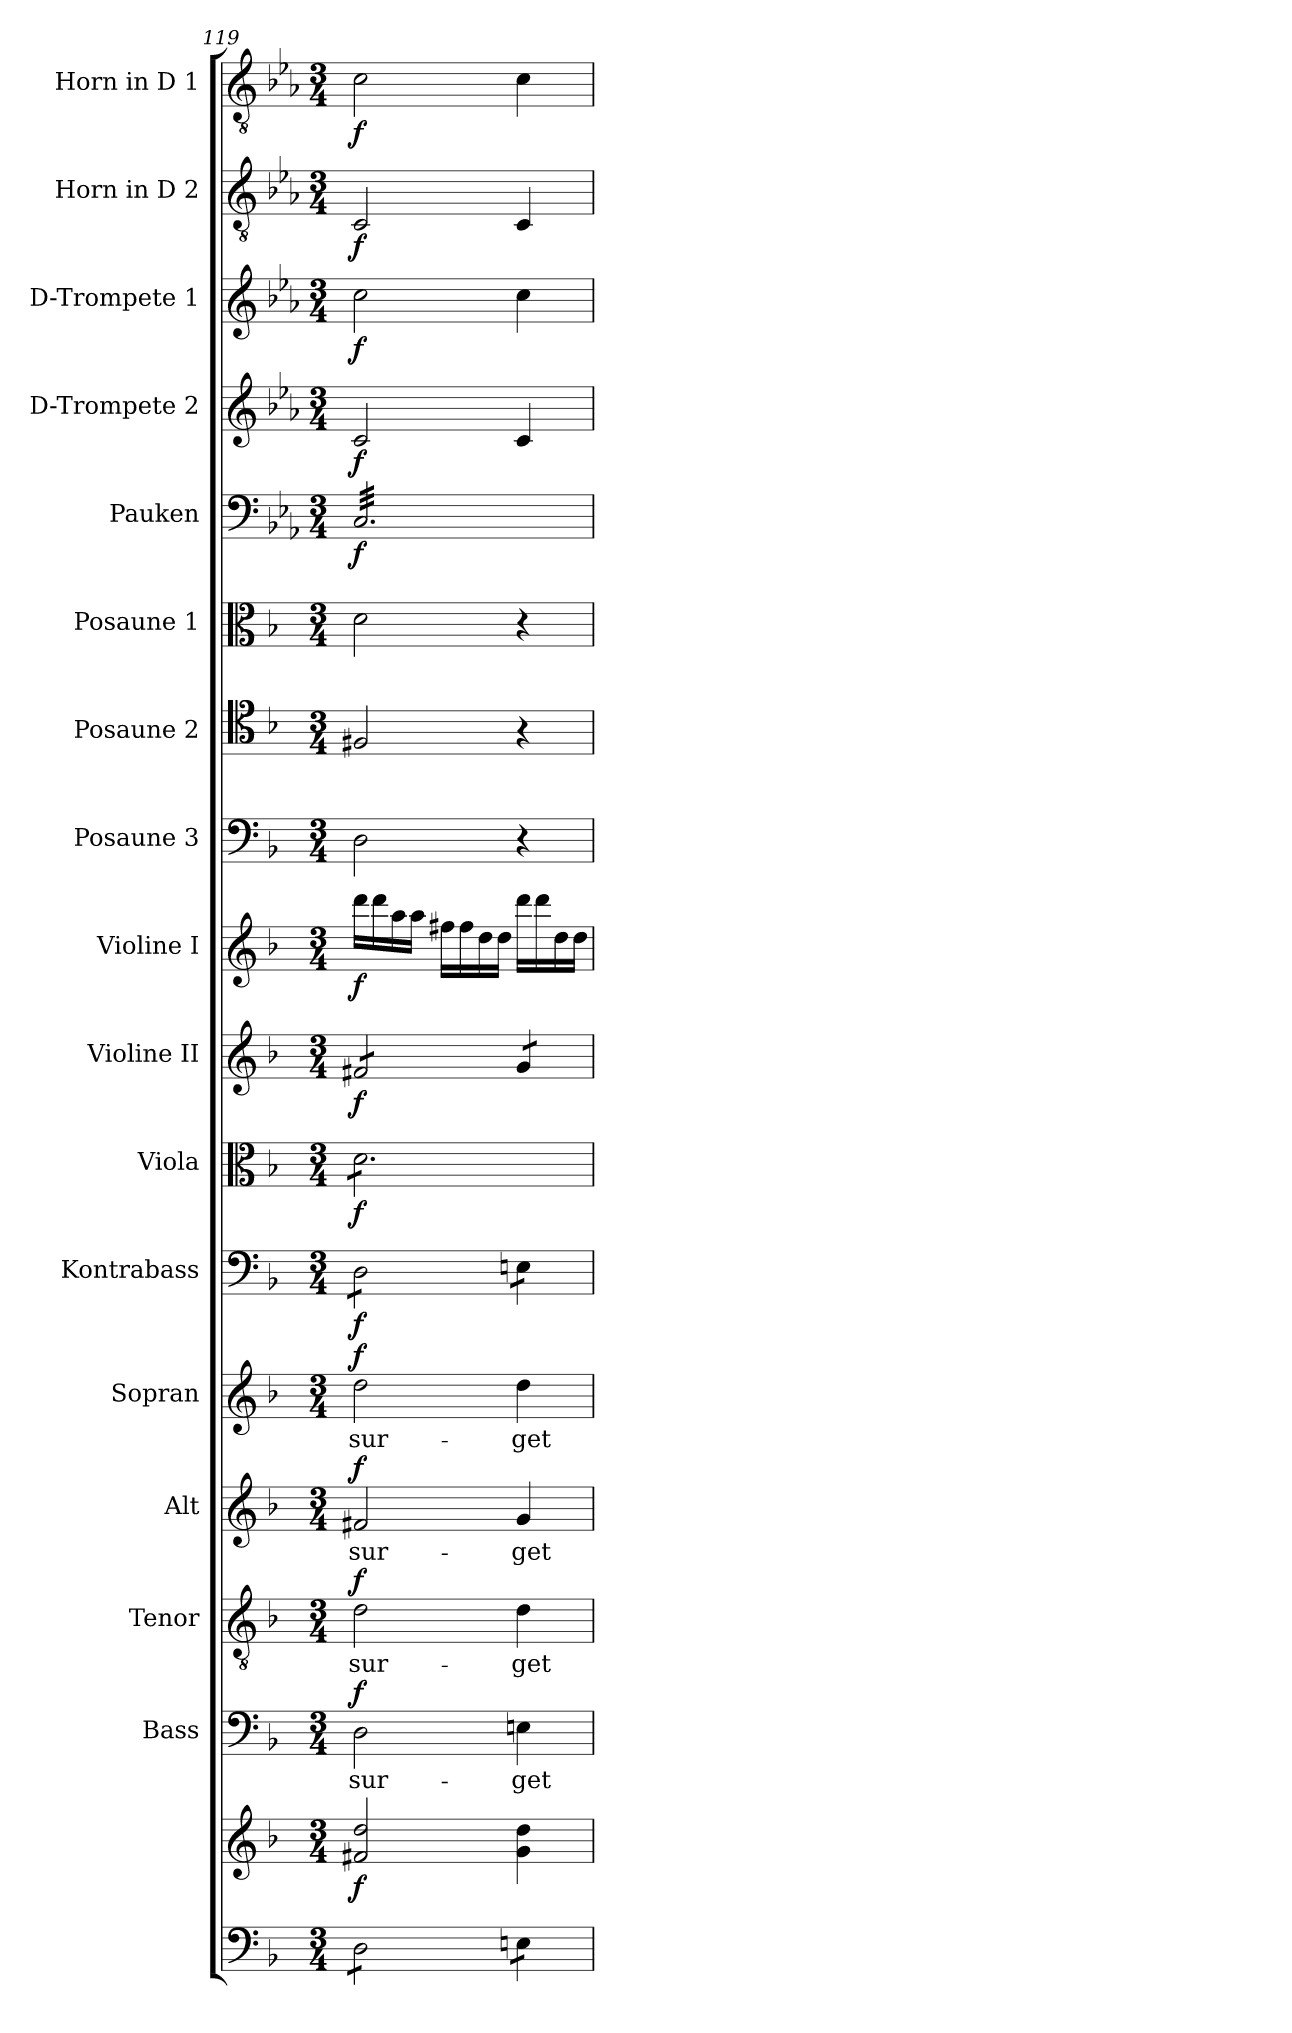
**kern	**kern	**dynam	**kern	**text	**dynam	**kern	**text	**dynam	**kern	**text	**dynam	**kern	**text	**dynam	**kern	**dynam	**kern	**dynam	**kern	**dynam	**kern	**dynam	**kern	**kern	**kern	**kern	**dynam	**kern	**dynam	**kern	**dynam	**kern	**dynam	**kern	**dynam
*part17	*part17	*part17	*part16	*part16	*part16	*part15	*part15	*part15	*part14	*part14	*part14	*part13	*part13	*part13	*part12	*part12	*part11	*part11	*part10	*part10	*part9	*part9	*part8	*part7	*part6	*part5	*part5	*part4	*part4	*part3	*part3	*part2	*part2	*part1	*part1
*staff18	*staff17	*staff17/18	*staff16	*staff16	*staff16	*staff15	*staff15	*staff15	*staff14	*staff14	*staff14	*staff13	*staff13	*staff13	*staff12	*staff12	*staff11	*staff11	*staff10	*staff10	*staff9	*staff9	*staff8	*staff7	*staff6	*staff5	*staff5	*staff4	*staff4	*staff3	*staff3	*staff2	*staff2	*staff1	*staff1
*	*	*	*I"Bass	*	*	*I"Tenor	*	*	*I"Alt	*	*	*I"Sopran	*	*	*I"Kontrabass	*	*I"Viola	*	*I"Violine II	*	*I"Violine I	*	*I"Posaune 3	*I"Posaune 2	*I"Posaune 1	*I"Pauken	*	*I"D-Trompete 2	*	*I"D-Trompete 1	*	*I"Horn in D 2	*	*I"Horn in D 1	*
*	*	*	*I'B.	*	*	*I'T.	*	*	*I'A.	*	*	*I'S.	*	*	*I'Kb.	*	*I'Vla.	*	*I'Vl. II	*	*I'Vl. I	*	*I'Pos. 3	*I'Pos. 2	*I'Pos. 1	*I'Pk.	*	*I'D Trp. 2	*	*I'D Trp. 1	*	*I'Hrn. 2	*	*I'Hrn. 1	*
*clefF4	*clefG2	*	*clefF4	*	*	*clefGv2	*	*	*clefG2	*	*	*clefG2	*	*	*clefF4	*	*clefC3	*	*clefG2	*	*clefG2	*	*clefF4	*clefC4	*clefC3	*clefF4	*	*clefG2	*	*clefG2	*	*clefGv2	*	*clefGv2	*
*	*	*	*	*	*	*	*	*	*	*	*	*	*	*	*ITrd7c12	*	*	*	*	*	*	*	*	*	*	*ITrd-1c-2	*	*ITrd-1c-2	*	*ITrd-1c-2	*	*ITrd-1c-2	*	*ITrd-1c-2	*
*k[b-]	*k[b-]	*	*k[b-]	*	*	*k[b-]	*	*	*k[b-]	*	*	*k[b-]	*	*	*k[b-]	*	*k[b-]	*	*k[b-]	*	*k[b-]	*	*k[b-]	*k[b-]	*k[b-]	*k[b-]	*	*k[b-]	*	*k[b-]	*	*k[b-]	*	*k[b-]	*
*F:	*F:	*	*F:	*	*	*F:	*	*	*F:	*	*	*F:	*	*	*F:	*	*F:	*	*F:	*	*F:	*	*F:	*F:	*F:	*F:	*	*F:	*	*F:	*	*F:	*	*F:	*
*M3/4	*M3/4	*	*M3/4	*	*	*M3/4	*	*	*M3/4	*	*	*M3/4	*	*	*M3/4	*	*M3/4	*	*M3/4	*	*M3/4	*	*M3/4	*M3/4	*M3/4	*M3/4	*	*M3/4	*	*M3/4	*	*M3/4	*	*M3/4	*
=119	=119	=119	=119	=119	=119	=119	=119	=119	=119	=119	=119	=119	=119	=119	=119	=119	=119	=119	=119	=119	=119	=119	=119	=119	=119	=119	=119	=119	=119	=119	=119	=119	=119	=119	=119
!	!	!LO:DY:b	!	!LO:LY:b	!LO:DY:a	!	!LO:LY:b	!LO:DY:a	!	!LO:LY:b	!LO:DY:a	!	!LO:LY:b	!LO:DY:a	!	!LO:DY:b	!	!LO:DY:b	!	!LO:DY:b	!	!LO:DY:b	!	!	!	!	!LO:DY:b	!	!LO:DY:b	!	!LO:DY:b	!	!LO:DY:b	!	!LO:DY:b
*tremolo	*	*	*	*	*	*	*	*	*	*	*	*	*	*	*	*	*	*	*	*	*	*	*	*	*	*	*	*	*	*	*	*	*	*	*
*	*	*	*	*	*	*	*	*	*	*	*	*	*	*	*tremolo	*	*	*	*	*	*	*	*	*	*	*	*	*	*	*	*	*	*	*	*
*	*	*	*	*	*	*	*	*	*	*	*	*	*	*	*	*	*tremolo	*	*	*	*	*	*	*	*	*	*	*	*	*	*	*	*	*	*
*	*	*	*	*	*	*	*	*	*	*	*	*	*	*	*	*	*	*	*tremolo	*	*	*	*	*	*	*	*	*	*	*	*	*	*	*	*
*	*	*	*	*	*	*	*	*	*	*	*	*	*	*	*	*	*	*	*	*	*	*	*	*	*	*tremolo	*	*	*	*	*	*	*	*	*
8D\L	2f#X/ 2dd/	f	2D\	-sur-	f	2d\	-sur-	f	2f#X/	-sur-	f	2dd\	-sur-	f	8DD\L	f	8d\L	f	8f#X/L	f	16ddd\LL	f	2D\	2F#X/	2d\	32D/LLL	f	2d/	f	2dd\	f	2D/	f	2d\	f
.	.	.	.	.	.	.	.	.	.	.	.	.	.	.	.	.	.	.	.	.	.	.	.	.	.	32D/	.	.	.	.	.	.	.	.	.
.	.	.	.	.	.	.	.	.	.	.	.	.	.	.	.	.	.	.	.	.	16ddd\	.	.	.	.	32D/	.	.	.	.	.	.	.	.	.
.	.	.	.	.	.	.	.	.	.	.	.	.	.	.	.	.	.	.	.	.	.	.	.	.	.	32D/	.	.	.	.	.	.	.	.	.
8D\	.	.	.	.	.	.	.	.	.	.	.	.	.	.	8DD\	.	8d\	.	8f#X/	.	16aa\	.	.	.	.	32D/	.	.	.	.	.	.	.	.	.
.	.	.	.	.	.	.	.	.	.	.	.	.	.	.	.	.	.	.	.	.	.	.	.	.	.	32D/	.	.	.	.	.	.	.	.	.
.	.	.	.	.	.	.	.	.	.	.	.	.	.	.	.	.	.	.	.	.	16aa\JJ	.	.	.	.	32D/	.	.	.	.	.	.	.	.	.
.	.	.	.	.	.	.	.	.	.	.	.	.	.	.	.	.	.	.	.	.	.	.	.	.	.	32D/	.	.	.	.	.	.	.	.	.
8D\	.	.	.	.	.	.	.	.	.	.	.	.	.	.	8DD\	.	8d\	.	8f#X/	.	16ff#X\LL	.	.	.	.	32D/	.	.	.	.	.	.	.	.	.
.	.	.	.	.	.	.	.	.	.	.	.	.	.	.	.	.	.	.	.	.	.	.	.	.	.	32D/	.	.	.	.	.	.	.	.	.
.	.	.	.	.	.	.	.	.	.	.	.	.	.	.	.	.	.	.	.	.	16ff#\	.	.	.	.	32D/	.	.	.	.	.	.	.	.	.
.	.	.	.	.	.	.	.	.	.	.	.	.	.	.	.	.	.	.	.	.	.	.	.	.	.	32D/	.	.	.	.	.	.	.	.	.
8D\J	.	.	.	.	.	.	.	.	.	.	.	.	.	.	8DD\J	.	8d\	.	8f#X/J	.	16dd\	.	.	.	.	32D/	.	.	.	.	.	.	.	.	.
.	.	.	.	.	.	.	.	.	.	.	.	.	.	.	.	.	.	.	.	.	.	.	.	.	.	32D/	.	.	.	.	.	.	.	.	.
.	.	.	.	.	.	.	.	.	.	.	.	.	.	.	.	.	.	.	.	.	16dd\JJ	.	.	.	.	32D/	.	.	.	.	.	.	.	.	.
.	.	.	.	.	.	.	.	.	.	.	.	.	.	.	.	.	.	.	.	.	.	.	.	.	.	32D/	.	.	.	.	.	.	.	.	.
!	!	!	!	!LO:LY:b	!	!	!LO:LY:b	!	!	!LO:LY:b	!	!	!LO:LY:b	!	!	!	!	!	!	!	!	!	!	!	!	!	!	!	!	!	!	!	!	!	!
8En\L	4g\ 4dd\	.	4En\	-get	.	4d\	-get	.	4g/	-get	.	4dd\	-get	.	8EEn\L	.	8d\	.	8g/L	.	16ddd\LL	.	4r	4r	4r	32D/	.	4d/	.	4dd\	.	4D/	.	4d\	.
.	.	.	.	.	.	.	.	.	.	.	.	.	.	.	.	.	.	.	.	.	.	.	.	.	.	32D/	.	.	.	.	.	.	.	.	.
.	.	.	.	.	.	.	.	.	.	.	.	.	.	.	.	.	.	.	.	.	16ddd\	.	.	.	.	32D/	.	.	.	.	.	.	.	.	.
.	.	.	.	.	.	.	.	.	.	.	.	.	.	.	.	.	.	.	.	.	.	.	.	.	.	32D/	.	.	.	.	.	.	.	.	.
8En\J	.	.	.	.	.	.	.	.	.	.	.	.	.	.	8EEn\J	.	8d\J	.	8g/J	.	16dd\	.	.	.	.	32D/	.	.	.	.	.	.	.	.	.
*	*	*	*	*	*	*	*	*	*	*	*	*	*	*	*	*	*	*	*Xtremolo	*	*	*	*	*	*	*	*	*	*	*	*	*	*	*	*
*	*	*	*	*	*	*	*	*	*	*	*	*	*	*	*	*	*Xtremolo	*	*	*	*	*	*	*	*	*	*	*	*	*	*	*	*	*	*
*	*	*	*	*	*	*	*	*	*	*	*	*	*	*	*Xtremolo	*	*	*	*	*	*	*	*	*	*	*	*	*	*	*	*	*	*	*	*
*Xtremolo	*	*	*	*	*	*	*	*	*	*	*	*	*	*	*	*	*	*	*	*	*	*	*	*	*	*	*	*	*	*	*	*	*	*	*
.	.	.	.	.	.	.	.	.	.	.	.	.	.	.	.	.	.	.	.	.	.	.	.	.	.	32D/	.	.	.	.	.	.	.	.	.
.	.	.	.	.	.	.	.	.	.	.	.	.	.	.	.	.	.	.	.	.	16dd\JJ	.	.	.	.	32D/	.	.	.	.	.	.	.	.	.
.	.	.	.	.	.	.	.	.	.	.	.	.	.	.	.	.	.	.	.	.	.	.	.	.	.	32D/JJJ	.	.	.	.	.	.	.	.	.
*	*	*	*	*	*	*	*	*	*	*	*	*	*	*	*	*	*	*	*	*	*	*	*	*	*	*Xtremolo	*	*	*	*	*	*	*	*	*
=	=	=	=	=	=	=	=	=	=	=	=	=	=	=	=	=	=	=	=	=	=	=	=	=	=	=	=	=	=	=	=	=	=	=	=
*-	*-	*-	*-	*-	*-	*-	*-	*-	*-	*-	*-	*-	*-	*-	*-	*-	*-	*-	*-	*-	*-	*-	*-	*-	*-	*-	*-	*-	*-	*-	*-	*-	*-	*-	*-
